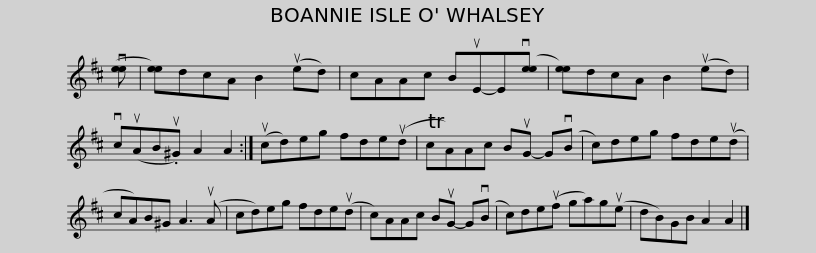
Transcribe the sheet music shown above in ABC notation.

X:1
L:1/8
M:none
I:linebreak $
K:D
V:1 treble
V:1
 (v[ee] | [ee])dcA B2 (ued) | cAAc BuE-E(v[ee] | [ee])dcA B2 (ued) | vc(uAB.u^G) A2 A2 :| %5
 (ucd)eg fde(ud |$ TcA)Ac BuG- G(vB | c)deg fde(ud | cA)B^G A3 (uA | cd)eg fde(ud | %10
 c)AAc BuG- G(vB |$ c)de(uf ga)g(ue | dB)GB A2 A2 |] %13
